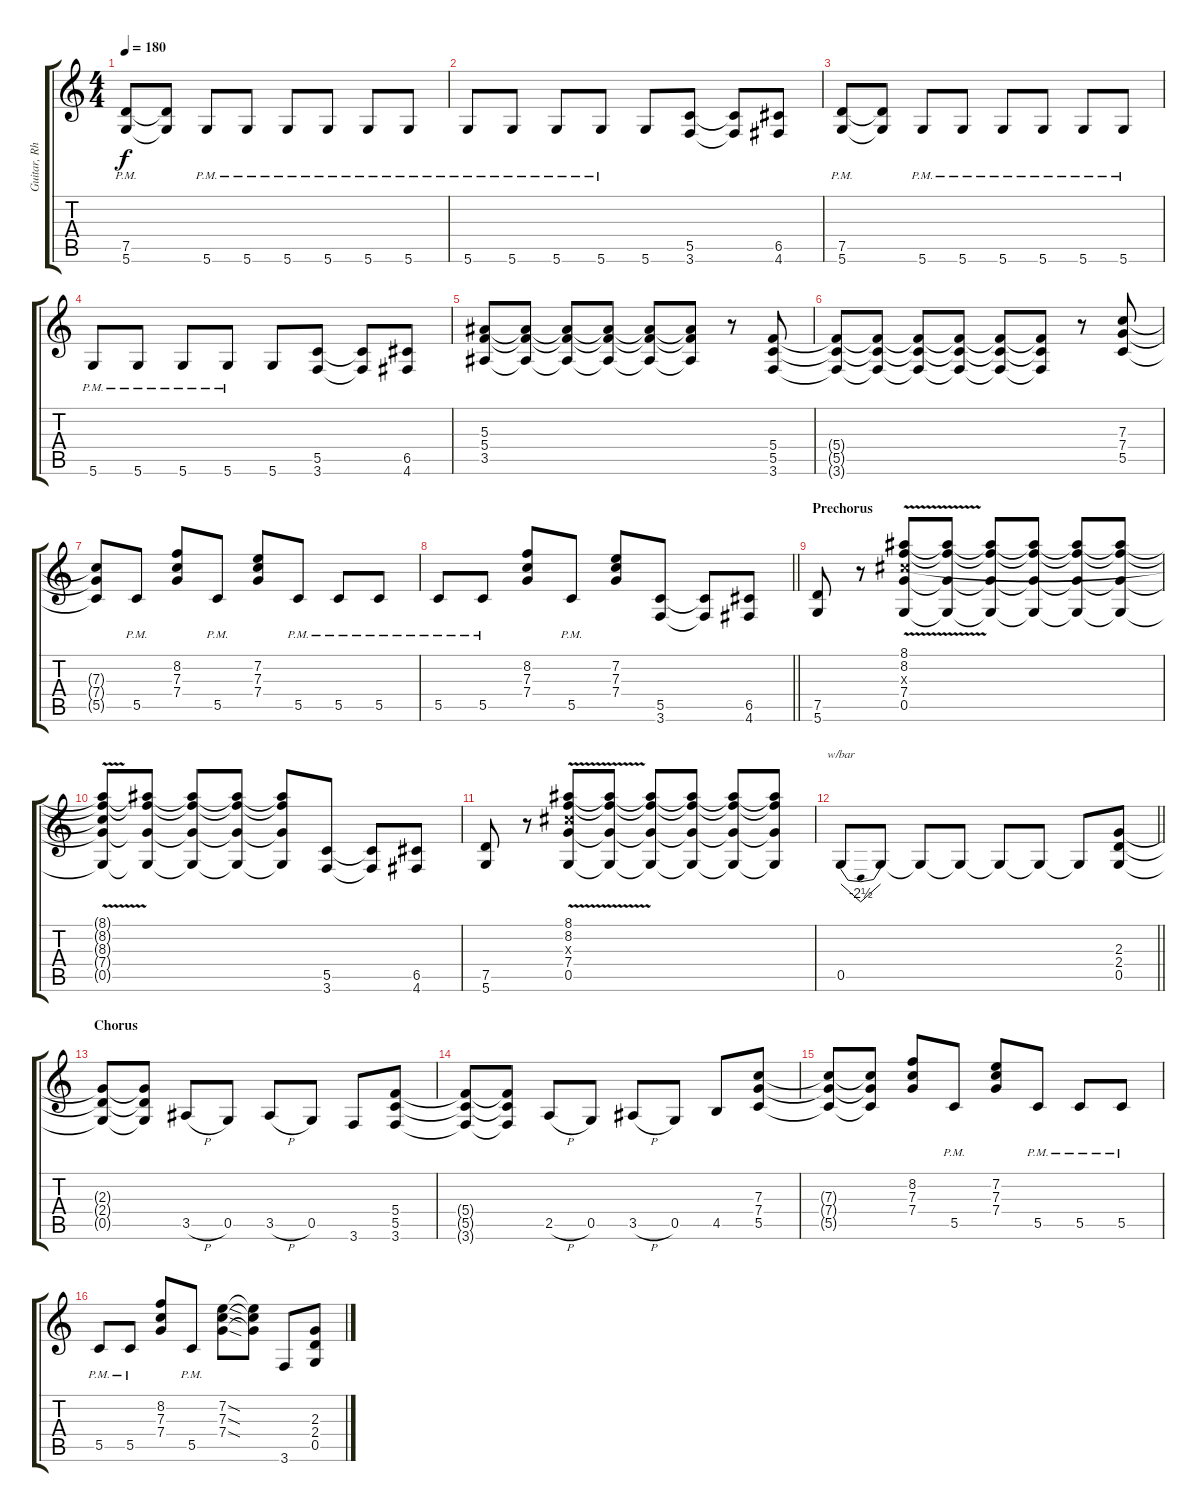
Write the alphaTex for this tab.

\track ("Guitar, Rhythm 2" "Guitar, Rh") {instrument distortionguitar}
\staff {score tabs}
\tuning (D4 A3 F3 C3 G2 D2) {hide}
\ts (4 4)
\tempo 180
\clef g2
\ks c
(7.5{pm} 5.6{pm}).8{dy f} (7.5{t} 5.6{t}).8 5.6{pm}.8 5.6{pm}.8 5.6{pm}.8 5.6{pm}.8 5.6{pm}.8 5.6{pm}.8 |
5.6{pm}.8 5.6{pm}.8 5.6{pm}.8 5.6{pm}.8 5.6.8 (5.5 3.6).8 (5.5{t} 3.6{t}).8 (6.5 4.6).8 |
(7.5{pm} 5.6{pm}).8 (7.5{t} 5.6{t}).8 5.6{pm}.8 5.6{pm}.8 5.6{pm}.8 5.6{pm}.8 5.6{pm}.8 5.6{pm}.8 |
5.6{pm}.8 5.6{pm}.8 5.6{pm}.8 5.6{pm}.8 5.6.8 (5.5 3.6).8 (5.5{t} 3.6{t}).8 (6.5 4.6).8 |
(5.3 5.4 3.5).8 (5.3{t} 5.4{t} 3.5{t}).8 (5.3{t} 5.4{t} 3.5{t}).8 (5.3{t} 5.4{t} 3.5{t}).8 (5.3{t} 5.4{t} 3.5{t}).8 (5.3{t} 5.4{t} 3.5{t}).8 r.8 (5.4 5.5 3.6).8 |
(5.4{t} 5.5{t} 3.6{t}).8 (5.4{t} 5.5{t} 3.6{t}).8 (5.4{t} 5.5{t} 3.6{t}).8 (5.4{t} 5.5{t} 3.6{t}).8 (5.4{t} 5.5{t} 3.6{t}).8 (5.4{t} 5.5{t} 3.6{t}).8 r.8 (7.3 7.4 5.5).8 |
(7.3{t} 7.4{t} 5.5{t}).8 5.5{pm}.8 (8.2 7.3 7.4).8 5.5{pm}.8 (7.2 7.3 7.4).8 5.5{pm}.8 5.5{pm}.8 5.5{pm}.8 |
\barLineRight lightlight
5.5{pm}.8 5.5{pm}.8 (8.2 7.3 7.4).8 5.5{pm}.8 (7.2 7.3 7.4).8 (5.5 3.6).8 (5.5{t} 3.6{t}).8 (6.5 4.6).8 |
\section ("" "Prechorus")
(7.5 5.6).8 r.8 (8.1 8.2{v} 8.3{v x} 7.4{v} 0.5{v}).8 (8.1{t} 8.2{t} 7.4{t} 0.5{t}).8 (8.1{t} 8.2{t} 7.4{t} 0.5{t}).8 (8.1{t} 8.2{t} 7.4{t} 0.5{t}).8 (8.1{t} 8.2{t} 7.4{t} 0.5{t}).8 (8.1{t} 8.2{t} 7.4{t} 0.5{t}).8 |
(8.1{t} 8.2{t} 8.3{t} 7.4{t} 0.5{t}).8 (8.1{t} 8.2{t} 7.4{t} 0.5{t}).8 (8.1{t} 8.2{t} 7.4{t} 0.5{t}).8 (8.1{t} 8.2{t} 7.4{t} 0.5{t}).8 (8.1{t} 8.2{t} 7.4{t} 0.5{t}).8 (5.5 3.6).8 (5.5{t} 3.6{t}).8 (6.5 4.6).8 |
(7.5 5.6).8 r.8 (8.1 8.2{v} 8.3{v x} 7.4{v} 0.5{v}).8 (8.1{t} 8.2{t} 7.4{t} 0.5{t}).8 (8.1{t} 8.2{t} 7.4{t} 0.5{t}).8 (8.1{t} 8.2{t} 7.4{t} 0.5{t}).8 (8.1{t} 8.2{t} 7.4{t} 0.5{t}).8 (8.1{t} 8.2{t} 7.4{t} 0.5{t}).8 |
\barLineRight lightlight
0.5.8{tbe (dip default 0 0 45 -10 55 -10 60 0)} 0.5{t}.8 0.5{t}.8 0.5{t}.8 0.5{t}.8 0.5{t}.8 0.5{t}.8 (2.3 2.4 0.5).8 |
\section ("" "Chorus")
(2.3{t} 2.4{t} 0.5{t}).8 (2.3{t} 2.4{t} 0.5{t}).8 3.5{h}.8 0.5.8 3.5{h}.8 0.5.8 3.6.8 (5.4 5.5 3.6).8 |
(5.4{t} 5.5{t} 3.6{t}).8 (5.4{t} 5.5{t} 3.6{t}).8 2.5{h}.8 0.5.8 3.5{h}.8 0.5.8 4.5.8 (7.3 7.4 5.5).8 |
(7.3{t} 7.4{t} 5.5{t}).8 (7.3{t} 7.4{t} 5.5{t}).8 (8.2 7.3 7.4).8 5.5{pm}.8 (7.2 7.3 7.4).8 5.5{pm}.8 5.5{pm}.8 5.5{pm}.8 |
5.5{pm}.8 5.5{pm}.8 (8.2 7.3 7.4).8 5.5{pm}.8 (7.2{sod} 7.3{sod} 7.4{sod}).8 (7.2{t} 7.3{t} 7.4{t}).8 3.6.8 (2.3 2.4 0.5).8
